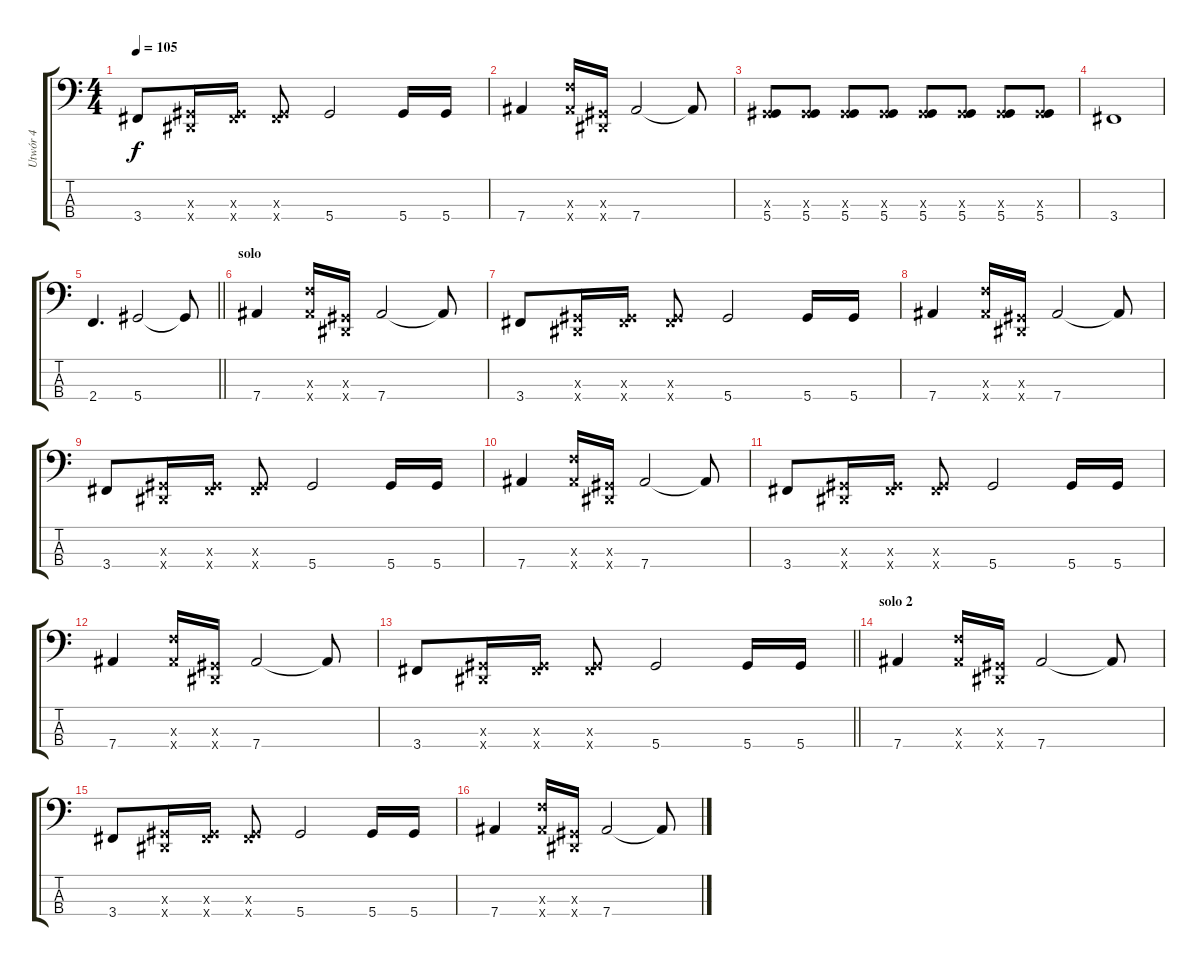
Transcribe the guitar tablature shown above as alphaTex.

\track ("Utwór 4" "Utwór 4") {instrument electricbassfinger}
\staff {score tabs}
\tuning (Gb2 Db2 Ab1 Eb1) {hide}
\ts (4 4)
\tempo 105
\clef f4
\ks c
3.4.8{dy f} (0.3{x} 0.4{x}).16 (0.3{x} 3.4{x}).16 (0.3{x} 3.4{x}).8 5.4.2 5.4.16 5.4.16 |
7.4.4 (9.3{x} 7.4{x}).16 (0.3{x} 0.4{x}).16 7.4.2 7.4{t}.8 |
(0.3{x} 5.4).8 (0.3{x} 5.4).8 (0.3{x} 5.4).8 (0.3{x} 5.4).8 (0.3{x} 5.4).8 (0.3{x} 5.4).8 (0.3{x} 5.4).8 (0.3{x} 5.4).8 |
3.4.1 |
\barLineRight lightlight
2.4.4{d} 5.4.2 5.4{t}.8 |
\section ("" "solo")
7.4.4 (9.3{x} 7.4{x}).16 (0.3{x} 0.4{x}).16 7.4.2 7.4{t}.8 |
3.4.8 (0.3{x} 0.4{x}).16 (0.3{x} 3.4{x}).16 (0.3{x} 3.4{x}).8 5.4.2 5.4.16 5.4.16 |
7.4.4 (9.3{x} 7.4{x}).16 (0.3{x} 0.4{x}).16 7.4.2 7.4{t}.8 |
3.4.8 (0.3{x} 0.4{x}).16 (0.3{x} 3.4{x}).16 (0.3{x} 3.4{x}).8 5.4.2 5.4.16 5.4.16 |
7.4.4 (9.3{x} 7.4{x}).16 (0.3{x} 0.4{x}).16 7.4.2 7.4{t}.8 |
3.4.8 (0.3{x} 0.4{x}).16 (0.3{x} 3.4{x}).16 (0.3{x} 3.4{x}).8 5.4.2 5.4.16 5.4.16 |
7.4.4 (9.3{x} 7.4{x}).16 (0.3{x} 0.4{x}).16 7.4.2 7.4{t}.8 |
\barLineRight lightlight
3.4.8 (0.3{x} 0.4{x}).16 (0.3{x} 3.4{x}).16 (0.3{x} 3.4{x}).8 5.4.2 5.4.16 5.4.16 |
\section ("" "solo 2")
7.4.4 (9.3{x} 7.4{x}).16 (0.3{x} 0.4{x}).16 7.4.2 7.4{t}.8 |
3.4.8 (0.3{x} 0.4{x}).16 (0.3{x} 3.4{x}).16 (0.3{x} 3.4{x}).8 5.4.2 5.4.16 5.4.16 |
7.4.4 (9.3{x} 7.4{x}).16 (0.3{x} 0.4{x}).16 7.4.2 7.4{t}.8
